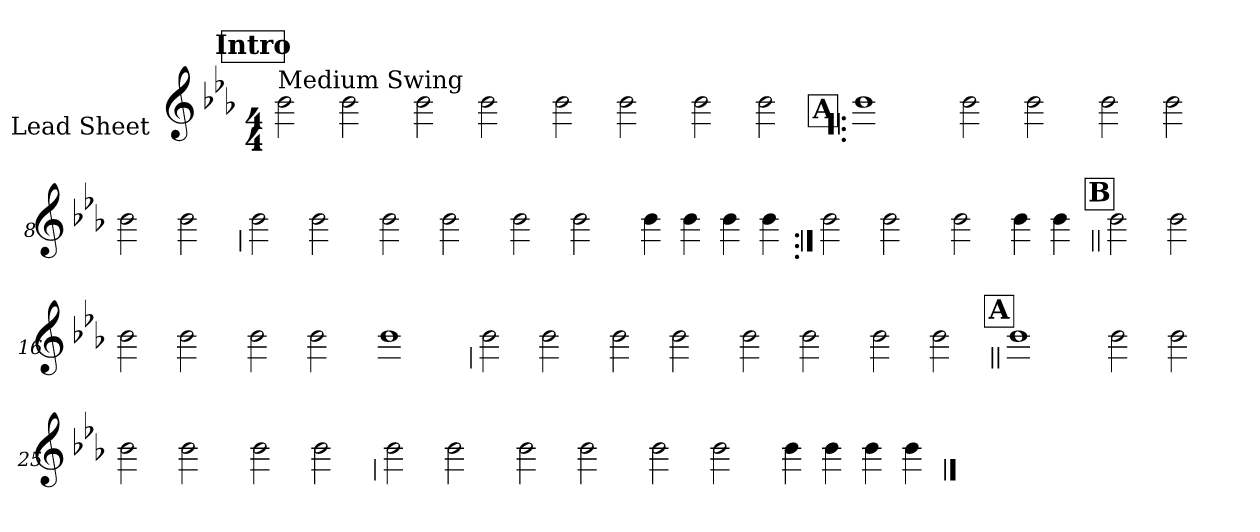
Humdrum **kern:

**kern
*part1
*staff1
*I"Lead Sheet
*stria0
*clefG2
*k[b-e-a-]
*E-:
*M4/4
!!LO:REH:place=s1:a:t=Intro
=1||
!LO:TX:a:t=Medium Swing
2b-
2b-
=2-
2b-
2b-
=3-
2b-
2b-
=4-
2b-
2b-
!!LO:LB:g=z
!!LO:REH:place=s1:a:t=A
=5!|:
1b-
=6-
2b-
2b-
=7-
2b-
2b-
=8-
2b-
2b-
!!LO:LB:g=z
=9
2b-
2b-
=10-
2b-
2b-
=11-
2b-
2b-
=12-
4b-
4b-
4b-
4b-
!!LO:LB:g=z
=13:|!
2b-
2b-
=14-
2b-
4b-
4b-
!!LO:LB:g=z
!!LO:REH:place=s1:a:t=B
=15||
2b-
2b-
=16-
2b-
2b-
=17-
2b-
2b-
=18-
1b-
!!LO:LB:g=z
=19
2b-
2b-
=20-
2b-
2b-
=21-
2b-
2b-
=22-
2b-
2b-
!!LO:LB:g=z
!!LO:REH:place=s1:a:t=A
=23||
1b-
=24-
2b-
2b-
=25-
2b-
2b-
=26-
2b-
2b-
!!LO:LB:g=z
=27
2b-
2b-
=28-
2b-
2b-
=29-
2b-
2b-
=30-
4b-
4b-
4b-
4b-
==
*-
